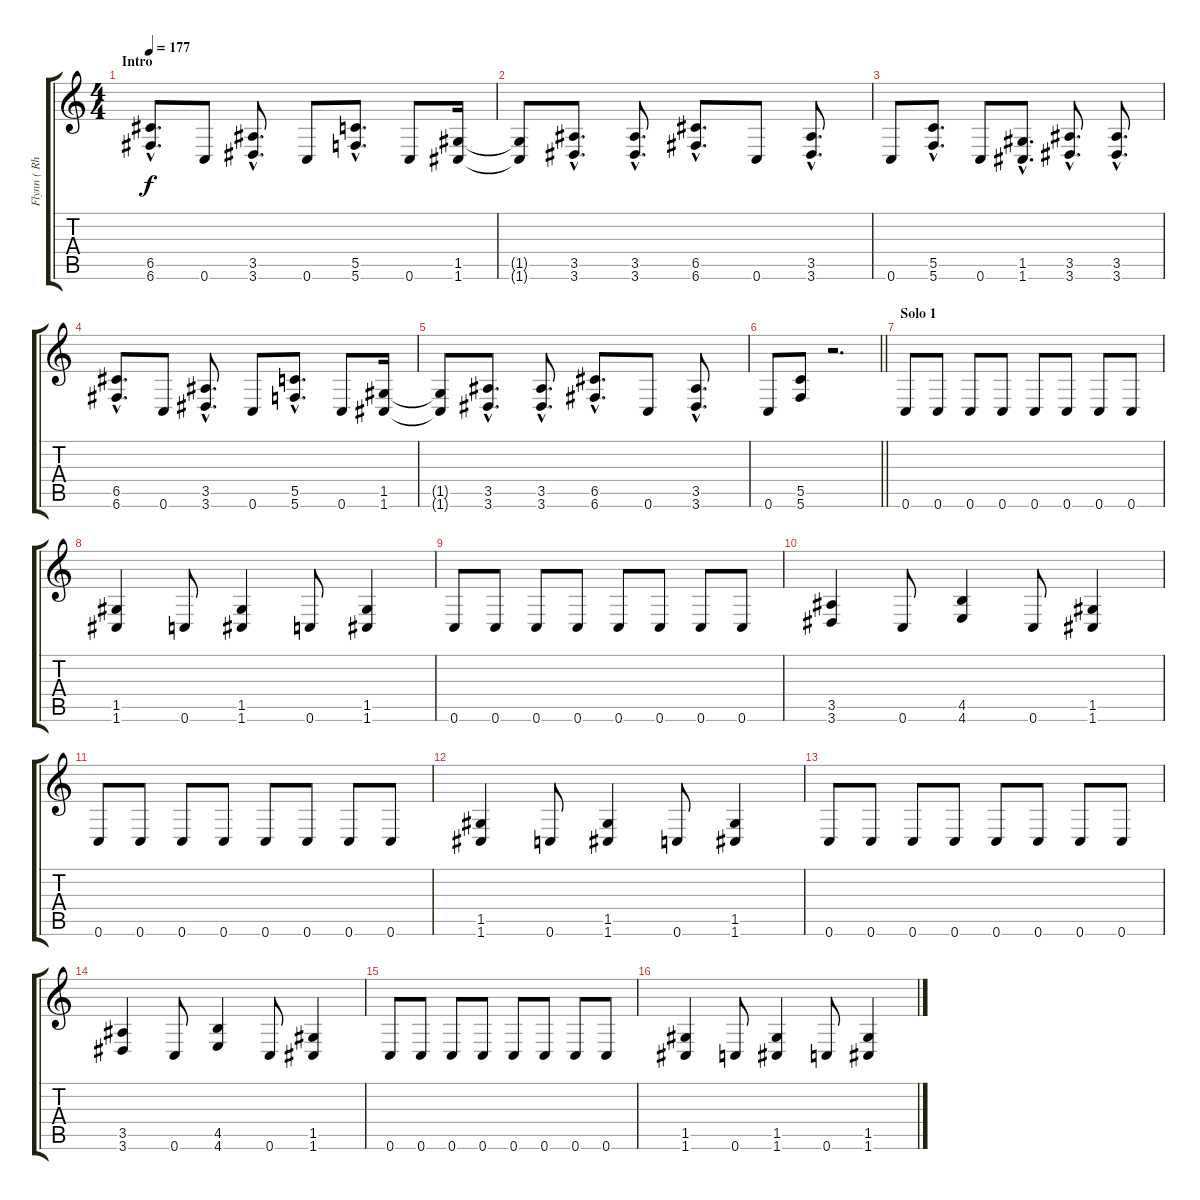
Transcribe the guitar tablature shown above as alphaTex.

\track ("Flynn ( Rhythm Guitar )" "Flynn ( Rh") {instrument distortionguitar}
\staff {score tabs}
\tuning (D4 A3 F3 C3 G2 C2) {hide}
\ts (4 4)
\section ("" "Intro")
\tempo 177
\clef g2
\ks c
(6.5{hac} 6.6{hac}).8{d dy f instrument distortionguitar} 0.6.8 (3.5{hac} 3.6{hac}).8{d} 0.6.8 (5.5{hac} 5.6{hac}).8{d} 0.6.8 (1.5 1.6).16 |
(1.5{t} 1.6{t}).8 (3.5{hac} 3.6{hac}).8{d} (3.5{hac} 3.6{hac}).8{d} (6.5{hac} 6.6{hac}).8{d} 0.6.8 (3.5{hac} 3.6{hac}).8{d} |
0.6.8 (5.5{hac} 5.6{hac}).8{d} 0.6.8 (1.5{hac} 1.6{hac}).8{d} (3.5{hac} 3.6{hac}).8{d} (3.5{hac} 3.6{hac}).8{d} |
(6.5{hac} 6.6{hac}).8{d} 0.6.8 (3.5{hac} 3.6{hac}).8{d} 0.6.8 (5.5{hac} 5.6{hac}).8{d} 0.6.8 (1.5 1.6).16 |
(1.5{t} 1.6{t}).8 (3.5{hac} 3.6{hac}).8{d} (3.5{hac} 3.6{hac}).8{d} (6.5{hac} 6.6{hac}).8{d} 0.6.8 (3.5{hac} 3.6{hac}).8{d} |
\barLineRight lightlight
0.6.8 (5.5 5.6).8 r.2{d} |
\section ("" "Solo 1")
0.6.8 0.6.8 0.6.8 0.6.8 0.6.8 0.6.8 0.6.8 0.6.8 |
(1.5 1.6).4 0.6.8 (1.5 1.6).4 0.6.8 (1.5 1.6).4 |
0.6.8 0.6.8 0.6.8 0.6.8 0.6.8 0.6.8 0.6.8 0.6.8 |
(3.5 3.6).4 0.6.8 (4.5 4.6).4 0.6.8 (1.5 1.6).4 |
0.6.8 0.6.8 0.6.8 0.6.8 0.6.8 0.6.8 0.6.8 0.6.8 |
(1.5 1.6).4 0.6.8 (1.5 1.6).4 0.6.8 (1.5 1.6).4 |
0.6.8 0.6.8 0.6.8 0.6.8 0.6.8 0.6.8 0.6.8 0.6.8 |
(3.5 3.6).4 0.6.8 (4.5 4.6).4 0.6.8 (1.5 1.6).4 |
0.6.8 0.6.8 0.6.8 0.6.8 0.6.8 0.6.8 0.6.8 0.6.8 |
(1.5 1.6).4 0.6.8 (1.5 1.6).4 0.6.8 (1.5 1.6).4
